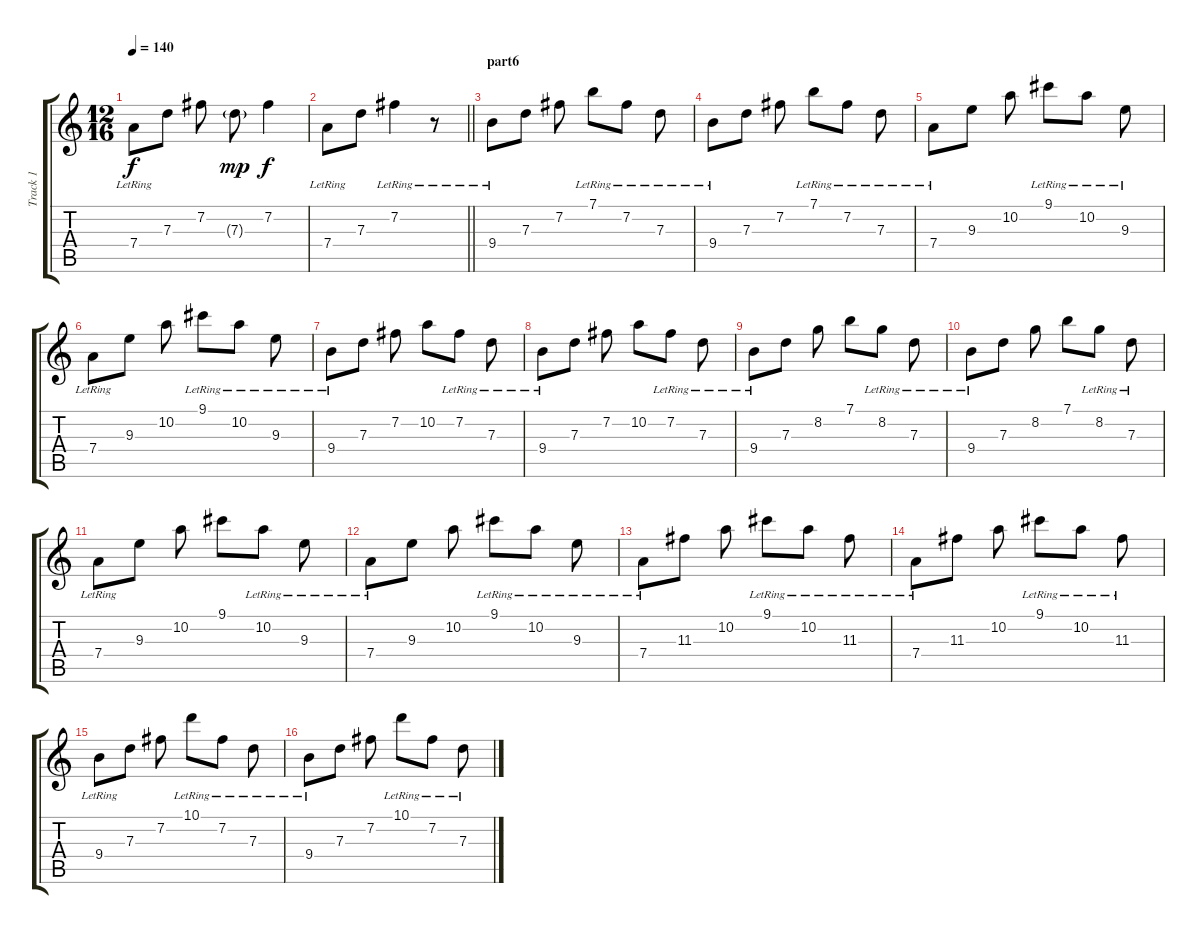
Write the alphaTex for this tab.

\track ("Track 1" "Track 1") {instrument acousticguitarnylon}
\staff {score tabs}
\tuning (E4 B3 G3 D3 A2 E2) {hide}
\ts (12 16)
\tempo 140
\clef g2
\ks c
7.4{lr}.8{dy f} 7.3.8 7.2.8 7.3{g}.8{dy mp} 7.2.4{dy f} |
\barLineRight lightlight
7.4{lr}.8 7.3.8 7.2{lr}.4 r.8 |
\section ("" "part6")
9.4{lr}.8 7.3.8 7.2.8 7.1{lr}.8 7.2{lr}.8 7.3{lr}.8 |
9.4{lr}.8 7.3.8 7.2.8 7.1{lr}.8 7.2{lr}.8 7.3{lr}.8 |
7.4{lr}.8 9.3.8 10.2.8 9.1{lr}.8 10.2{lr}.8 9.3{lr}.8 |
7.4{lr}.8 9.3.8 10.2.8 9.1{lr}.8 10.2{lr}.8 9.3{lr}.8 |
9.4{lr}.8 7.3.8 7.2.8 10.2.8 7.2{lr}.8 7.3{lr}.8 |
9.4{lr}.8 7.3.8 7.2.8 10.2.8 7.2{lr}.8 7.3{lr}.8 |
9.4{lr}.8 7.3.8 8.2.8 7.1.8 8.2{lr}.8 7.3{lr}.8 |
9.4{lr}.8 7.3.8 8.2.8 7.1.8 8.2{lr}.8 7.3{lr}.8 |
7.4{lr}.8 9.3.8 10.2.8 9.1.8 10.2{lr}.8 9.3{lr}.8 |
7.4{lr}.8 9.3.8 10.2.8 9.1{lr}.8 10.2{lr}.8 9.3{lr}.8 |
7.4{lr}.8 11.3.8 10.2.8 9.1{lr}.8 10.2{lr}.8 11.3{lr}.8 |
7.4{lr}.8 11.3.8 10.2.8 9.1{lr}.8 10.2{lr}.8 11.3{lr}.8 |
9.4{lr}.8 7.3.8 7.2.8 10.1{lr}.8 7.2{lr}.8 7.3{lr}.8 |
9.4{lr}.8 7.3.8 7.2.8 10.1{lr}.8 7.2{lr}.8 7.3{lr}.8
